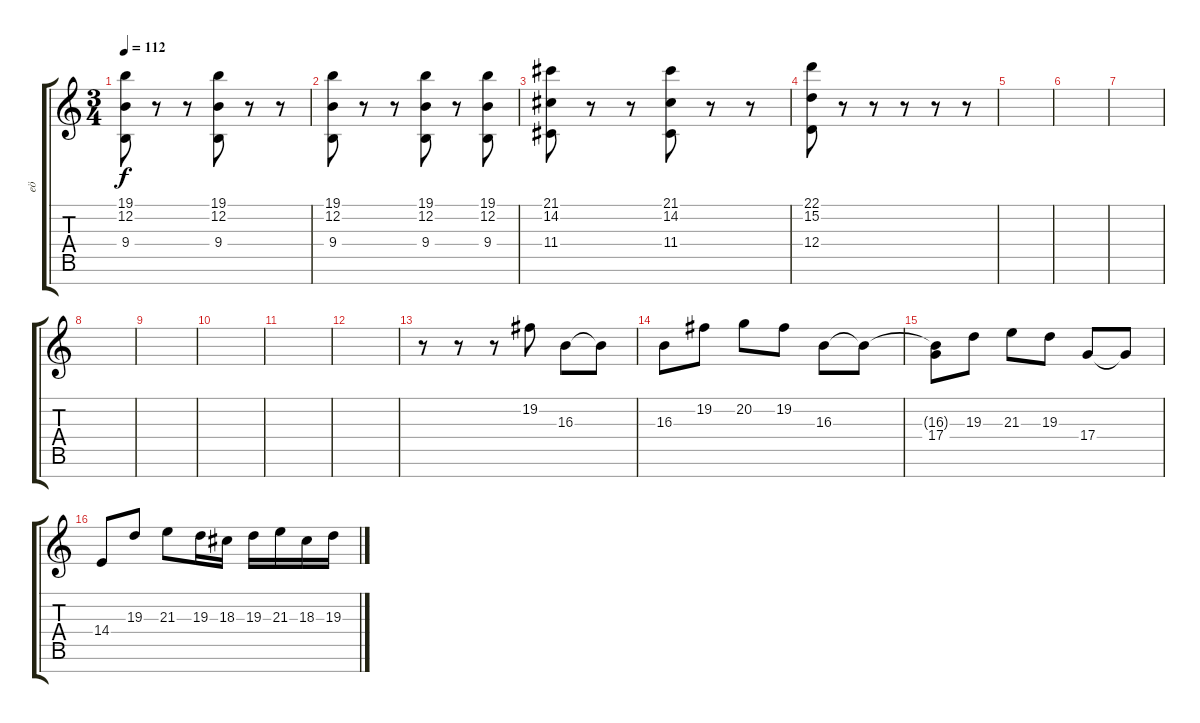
\track ("eö" "eö") {instrument stringensemble1}
\staff {score tabs}
\tuning (E4 B3 G3 D3 A2 E2 B1) {hide}
\ts (3 4)
\tempo 112
\clef g2
\ks c
(19.1 12.2 9.4).8{dy f} r.8 r.8 (19.1 12.2 9.4).8 r.8 r.8 |
(19.1 12.2 9.4).8 r.8 r.8 (19.1 12.2 9.4).8 r.8 (19.1 12.2 9.4).8 |
(21.1 14.2 11.4).8 r.8 r.8 (21.1 14.2 11.4).8 r.8 r.8 |
(22.1 15.2 12.4).8 r.8 r.8 r.8 r.8 r.8 |
|
|
|
|
|
|
|
|
r.8 r.8 r.8 19.2.8 16.3.8 16.3{t}.8 |
16.3.8 19.2.8 20.2.8 19.2.8 16.3.8 16.3{t}.8 |
(16.3{t} 17.4).8 19.3.8 21.3.8 19.3.8 17.4.8 17.4{t}.8 |
14.4.8 19.3.8 21.3.8 19.3.16 18.3.16 19.3.16 21.3.16 18.3.16 19.3.16
